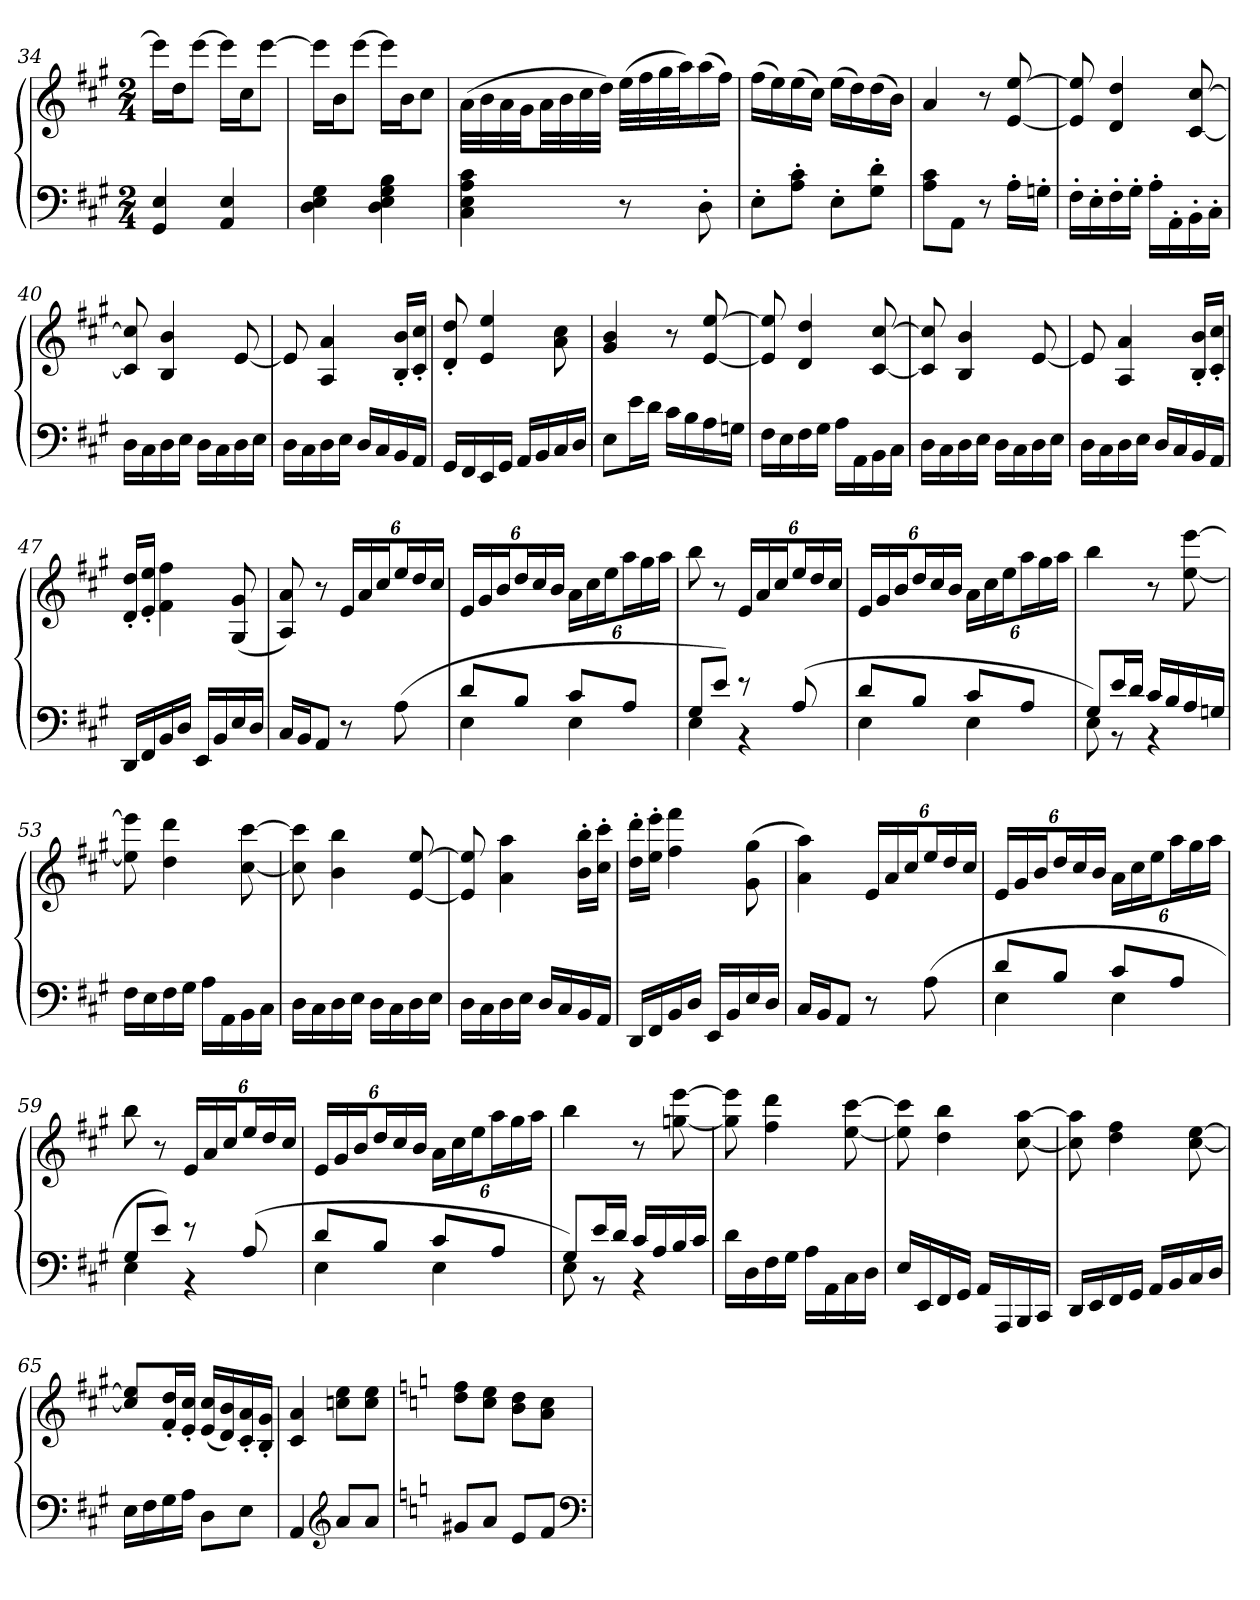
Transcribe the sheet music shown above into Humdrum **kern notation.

**kern	**kern
*part1	*part1
*staff2	*staff1
*clefF4	*clefG2
*k[f#c#g#]	*k[f#c#g#]
*M2/4	*M2/4
=34	=34
4GG# 4E	16eeeLL]
.	16ddJ
.	[8eeeJ
4AA 4E	16eeeLL]
.	16cc#J
.	[8eeeJ
=35	=35
4D 4E 4G#	16eeeLL]
.	16bJ
.	[8eeeJ
4D 4E 4G# 4B	16eeeLL]
.	16bJ
.	8cc#J
=36	=36
4C# 4E 4A 4c#	(32aLLL
.	32b
.	32a
.	32g#JJ
.	32aLL
.	32b
.	32cc#
.	32ddJJJ)
8r	(32eeLLL
.	32ff#
.	32gg#
.	32aaJ)
8D'	(16aa
.	16ff#JJ)
=37	=37
8E'L	(16ff#LL
.	16ee)
8A' 8c#'J	(16ee
.	16cc#JJ)
8E'L	(16eeLL
.	16dd)
8G#' 8d'J	(16dd
.	16bJJ)
=38	=38
8A 8c#L	4a
8AAJ	.
8r	8r
16A'LL	[8e [8ee
16Gn'JJ	.
=39	=39
16F#'LL	8e] 8ee]
16E'	.
16F#'	4d 4dd
16G#'JJ	.
16A'LL	.
16AA'	.
16BB'	[8c# [8cc#
16C#'JJ	.
=40	=40
16DLL	8c#] 8cc#]
16C#	.
16D	4B 4b
16EJJ	.
16DLL	.
16C#	.
16D	[8e
16EJJ	.
=41	=41
16DLL	8e]
16C#	.
16D	4A 4a
16EJJ	.
16DLL	.
16C#	.
16BB	16B' 16b'LL
16AAJJ	16c#' 16cc#'JJ
=42	=42
16GG#LL	8d' 8dd'
16FF#	.
16EE	4e 4ee
16GG#JJ	.
16AALL	.
16BB	.
16C#	8a 8cc#
16DJJ	.
=43	=43
8EL	4g# 4b
16eL	.
16dJJ	.
16c#LL	8r
16B	.
16A	[8e [8ee
16GnJJ	.
=44	=44
16F#LL	8e] 8ee]
16E	.
16F#	4d 4dd
16G#JJ	.
16ALL	.
16AA	.
16BB	[8c# [8cc#
16C#JJ	.
=45	=45
16DLL	8c#] 8cc#]
16C#	.
16D	4B 4b
16EJJ	.
16DLL	.
16C#	.
16D	[8e
16EJJ	.
=46	=46
16DLL	8e]
16C#	.
16D	4A 4a
16EJJ	.
16DLL	.
16C#	.
16BB	16B' 16b'LL
16AAJJ	16c#' 16cc#'JJ
=47	=47
16DDLL	16d' 16dd'LL
16FF#	16e' 16ee'JJ
16BB	4f# 4ff#
16DJJ	.
16EELL	.
16BB	.
16E	(8G# 8g#
16DJJ	.
=48	=48
16C#LL	8A 8a)
16BBJ	.
8AAJ	8r
8r	24eLL
.	24a
.	24cc#J
(8A	24eeL
.	24dd
.	24cc#JJ
=49	=49
*^	*
8dL	4E	24eLL
.	.	24g#
.	.	24bJ
8BJ	.	24ddL
.	.	24cc#
.	.	24bJJ
8c#L	4E	24aLL
.	.	24cc#
.	.	24eeJ
8AJ	.	24aaL
.	.	24gg#
.	.	24aaJJ
=50	=50	=50
8G#L	4E	8bb
8eJ)	.	8r
8r	4r	24eLL
.	.	24a
.	.	24cc#J
(8A	.	24eeL
.	.	24dd
.	.	24cc#JJ
=51	=51	=51
8dL	4E	24eLL
.	.	24g#
.	.	24bJ
8BJ	.	24ddL
.	.	24cc#
.	.	24bJJ
8c#L	4E	24aLL
.	.	24cc#
.	.	24eeJ
8AJ	.	24aaL
.	.	24gg#
.	.	24aaJJ
=52	=52	=52
8G#L)	8E	4bb
16eL	8r	.
16dJJ	.	.
16c#LL	4r	8r
16B	.	.
16A	.	[8ee [8eee
16GnJJ	.	.
*v	*v	*
=53	=53
16F#LL	8ee] 8eee]
16E	.
16F#	4dd 4ddd
16G#JJ	.
16ALL	.
16AA	.
16BB	[8cc# [8ccc#
16C#JJ	.
=54	=54
16DLL	8cc#] 8ccc#]
16C#	.
16D	4b 4bb
16EJJ	.
16DLL	.
16C#	.
16D	[8e [8ee
16EJJ	.
=55	=55
16DLL	8e] 8ee]
16C#	.
16D	4a 4aa
16EJJ	.
16DLL	.
16C#	.
16BB	16b' 16bb'LL
16AAJJ	16cc#' 16ccc#'JJ
=56	=56
16DDLL	16dd' 16ddd'LL
16FF#	16ee' 16eee'JJ
16BB	4ff# 4fff#
16DJJ	.
16EELL	.
16BB	.
16E	(8g# 8gg#
16DJJ	.
=57	=57
16C#LL	4a 4aa)
16BBJ	.
8AAJ	.
8r	24eLL
.	24a
.	24cc#J
(8A	24eeL
.	24dd
.	24cc#JJ
=58	=58
*^	*
8dL	4E	24eLL
.	.	24g#
.	.	24bJ
8BJ	.	24ddL
.	.	24cc#
.	.	24bJJ
8c#L	4E	24aLL
.	.	24cc#
.	.	24eeJ
8AJ	.	24aaL
.	.	24gg#
.	.	24aaJJ
=59	=59	=59
8G#L	4E	8bb
8eJ)	.	8r
8r	4r	24eLL
.	.	24a
.	.	24cc#J
(8A	.	24eeL
.	.	24dd
.	.	24cc#JJ
=60	=60	=60
8dL	4E	24eLL
.	.	24g#
.	.	24bJ
8BJ	.	24ddL
.	.	24cc#
.	.	24bJJ
8c#L	4E	24aLL
.	.	24cc#
.	.	24eeJ
8AJ	.	24aaL
.	.	24gg#
.	.	24aaJJ
=61	=61	=61
8G#L)	8E	4bb
16eL	8r	.
16dJJ	.	.
16c#LL	4r	8r
16A	.	.
16B	.	[8ggn [8eee
16c#JJ	.	.
*v	*v	*
=62	=62
16dLL	8gg] 8eee]
16D	.
16F#	4ff# 4ddd
16G#JJ	.
16ALL	.
16AA	.
16C#	[8ee [8ccc#
16DJJ	.
=63	=63
16ELL	8ee] 8ccc#]
16EE	.
16FF#	4dd 4bb
16GG#JJ	.
16AALL	.
16AAA	.
16BBB	[8cc# [8aa
16CC#JJ	.
=64	=64
16DDLL	8cc#] 8aa]
16EE	.
16FF#	4dd 4ff#
16GG#JJ	.
16AALL	.
16BB	.
16C#	[8cc# [8ee
16DJJ	.
=65	=65
16ELL	8cc#] 8ee]L
16F#	.
16G#	16f#' 16dd'L
16AJJ	16e' 16cc#'JJ
8DL	(16e 16cc#LL
.	16d 16b)
8EJ	16c#' 16a'
.	16B' 16g#'JJ
=66	=66
4AA	4c# 4a
*clefG2	*
8aL	8ccn 8eeL
8aJ	8cc 8eeJ
=67	=67
*k[]	*k[]
8g#XL	8dd 8ffL
8aJ	8cc 8eeJ
8eL	8b 8ddL
8fJ	8a 8ccJ
*clefF4	*
=	=
*-	*-
